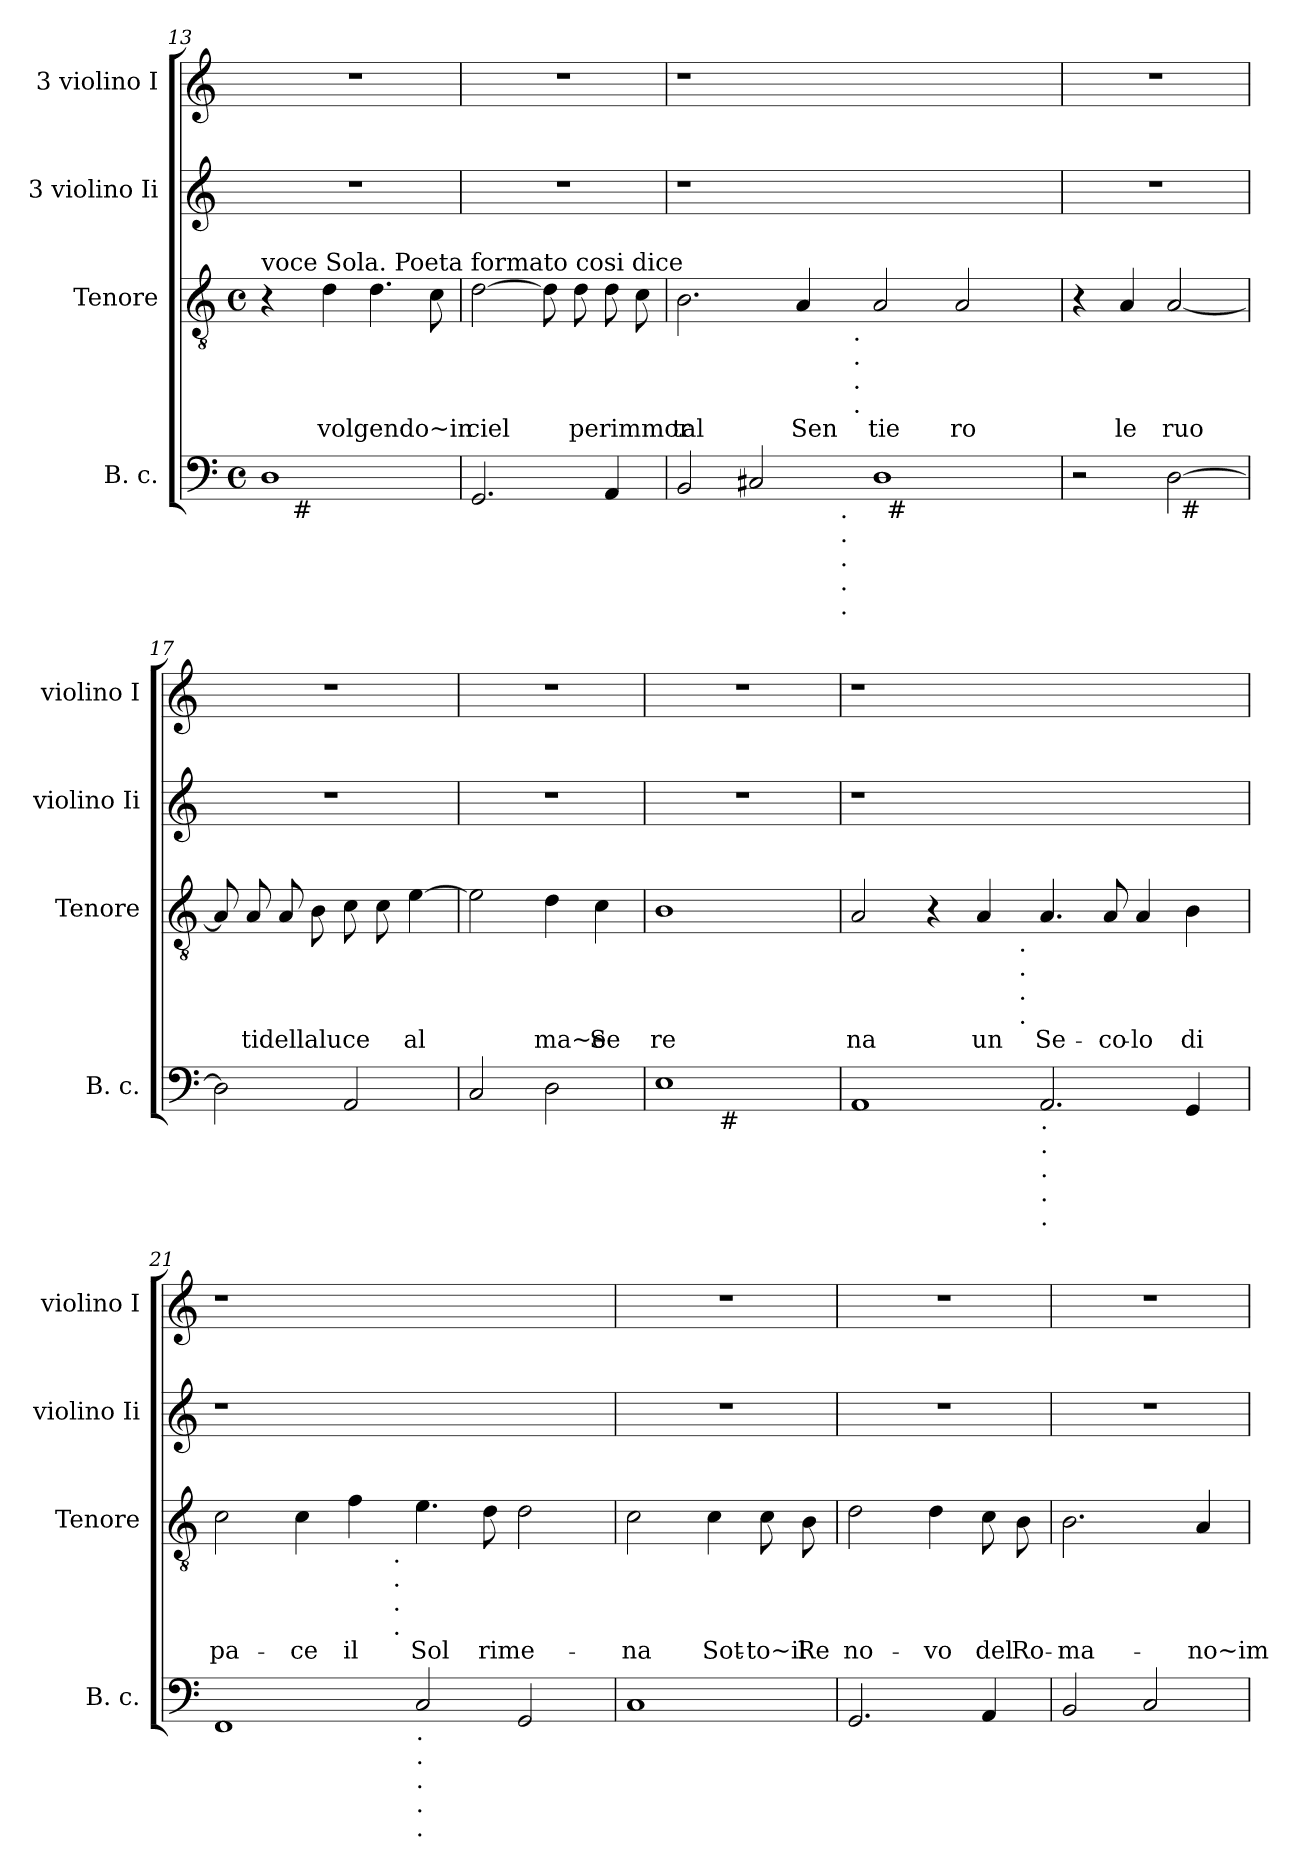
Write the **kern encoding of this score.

**kern	**kern	**text	**kern	**kern
*part4	*part3	*part3	*part2	*part1
*staff4	*staff3	*staff3	*staff2	*staff1
*I"B. c.	*I"Tenore	*	*I"3 violino Ii	*I"3 violino I
*I'B. c.	*I'Tenore	*	*I'violino Ii	*I'violino I
!!LO:PB:g=z
*clefF4	*clefGv2	*	*clefG2	*clefG2
*k[]	*k[]	*	*k[]	*k[]
*C:	*C:	*	*C:	*C:
*M4/4	*M4/4	*	*	*
*met(c)	*met(c)	*	*	*
=13	=13	=13	=13	=13
!	!LO:TX:a:t=voce Sola. Poeta formato cosi dice	!	!	!
*^	*	*	*	*
1D	8ryy	4r	.	1r	1r
!	!LO:TX:b:t=#	!	!	!	!
.	2..ryy	.	.	.	.
!	!	!	!LO:LY:b	!	!
.	.	4d\	volgendo~in	.	.
.	.	4.d\	.	.	.
.	.	8c\	.	.	.
=14	=14	=14	=14	=14	=14
!	!	!	!LO:LY:b	!	!
*v	*v	*	*	*	*
2.GG/	[>2d\	ciel	1r	1r
.	8d\]	.	.	.
!	!	!LO:LY:b	!	!
.	8d\	perimmor	.	.
4AA/	8d\	.	.	.
.	8c\	.	.	.
=15	=15	=15	=15	=15
!	!	!LO:LY:b	!	!
*^	*^	*	*	*
*	*^	*	*	*	*	*
2BB/	2ryy	1ryy	2.B\	2...ryy	tal	1r	1r
2C#X/	4ryy	.	.	.	.	.	.
!	!	!	!	!	!LO:LY:b	!	!
.	8ryy	.	4A/	.	Sen	.	.
.	32ryy	.	.	.	.	.	.
!	!LO:TX:b:t=.	!	!	!	!	!	!
!	!LO:TX:b:t=.	!	!	!	!	!	!
!	!LO:TX:b:t=.	!	!	!	!	!	!
!	!LO:TX:b:t=.	!	!	!	!	!	!
!	!LO:TX:b:t=.	!	!	!	!	!	!
.	1ryy	.	.	.	.	.	.
!	!	!	!	!LO:TX:b:t=.	!	!	!
!	!	!	!	!LO:TX:b:t=.	!	!	!
!	!	!	!	!LO:TX:b:t=.	!	!	!
!	!	!	!	!LO:TX:b:t=.	!	!	!
.	.	.	.	1ryy	.	.	.
!	!	!	!	!	!LO:LY:b	!	!
1D	.	32ryy	2A/	.	tie	1ryy	1ryy
!	!	!LO:TX:b:t=#	!	!	!	!	!
.	.	2ryy	.	.	.	.	.
!	!	!	!	!	!LO:LY:b	!	!
.	.	.	2A/	.	ro	.	.
.	.	4...ryy	.	.	.	.	.
.	16.ryy	.	.	.	.	.	.
.	.	.	.	16ryy	.	.	.
*	*v	*v	*	*	*	*	*
*	*	*v	*v	*	*	*
=16	=16	=16	=16	=16	=16
2r	2ryy	4r	.	1r	1r
!	!	!	!LO:LY:b	!	!
.	.	4A/	le	.	.
!	!	!	!LO:LY:b	!	!
[>2D\	32ryy	[<2A/	ruo	.	.
!	!LO:TX:b:t=#	!	!	!	!
.	4...ryy	.	.	.	.
*v	*v	*	*	*	*
=17	=17	=17	=17	=17
2D\]	8A/]	.	1r	1r
!	!	!LO:LY:b	!	!
.	8A/	tidellaluce	.	.
.	8A/	.	.	.
.	8B\	.	.	.
2AA/	8c\	.	.	.
.	8c\	.	.	.
!	!	!LO:LY:b	!	!
.	[>4e\	al	.	.
=18	=18	=18	=18	=18
2C/	2e\]	.	1r	1r
!	!	!LO:LY:b	!	!
2D\	4d\	ma~e	.	.
!	!	!LO:LY:b	!	!
.	4c\	Se	.	.
=19	=19	=19	=19	=19
!	!	!LO:LY:b	!	!
*^	*	*	*	*
1E	4ryy	1B	re	1r	1r
.	32ryy	.	.	.	.
!	!LO:TX:b:t=#	!	!	!	!
.	2ryy	.	.	.	.
.	8..ryy	.	.	.	.
!!LO:LB:g=z
=20	=20	=20	=20	=20	=20
!	!	!	!LO:LY:b	!	!
*v	*v	*^	*	*	*
1AA	2A/	2...ryy	na	1r	1r
.	4r	.	.	.	.
!	!	!	!LO:LY:b	!	!
.	4A/	.	un	.	.
!	!	!LO:TX:b:t=.	!	!	!
!	!	!LO:TX:b:t=.	!	!	!
!	!	!LO:TX:b:t=.	!	!	!
!	!	!LO:TX:b:t=.	!	!	!
.	.	1ryy	.	.	.
!LO:TX:b:t=.	!	!	!	!	!
!LO:TX:b:t=.	!	!	!	!	!
!LO:TX:b:t=.	!	!	!	!	!
!LO:TX:b:t=.	!	!	!	!	!
!LO:TX:b:t=.	!	!	!	!	!
!	!	!	!LO:LY:b	!	!
2.AA/	4.A/	.	Se-	1ryy	1ryy
!	!	!	!LO:LY:b	!	!
.	8A/	.	-co-	.	.
!	!	!	!LO:LY:b	!	!
.	4A/	.	-lo	.	.
!	!	!	!LO:LY:b	!	!
4GG/	4B\	.	di	.	.
.	.	16ryy	.	.	.
=21	=21	=21	=21	=21	=21
!	!	!	!LO:LY:b	!	!
1FF	2c\	2...ryy	pa-	1r	1r
!	!	!	!LO:LY:b	!	!
.	4c\	.	-ce	.	.
!	!	!	!LO:LY:b	!	!
.	4f\	.	il	.	.
!	!	!LO:TX:b:t=.	!	!	!
!	!	!LO:TX:b:t=.	!	!	!
!	!	!LO:TX:b:t=.	!	!	!
!	!	!LO:TX:b:t=.	!	!	!
.	.	1ryy	.	.	.
!LO:TX:b:t=.	!	!	!	!	!
!LO:TX:b:t=.	!	!	!	!	!
!LO:TX:b:t=.	!	!	!	!	!
!LO:TX:b:t=.	!	!	!	!	!
!LO:TX:b:t=.	!	!	!	!	!
!	!	!	!LO:LY:b	!	!
2C/	4.e\	.	Sol	1ryy	1ryy
!	!	!	!LO:LY:b	!	!
.	8d\	.	rime-	.	.
2GG/	2d\	.	.	.	.
.	.	16ryy	.	.	.
=22	=22	=22	=22	=22	=22
!	!	!	!LO:LY:b	!	!
*	*v	*v	*	*	*
1C	2c\	-na	1r	1r
!	!	!LO:LY:b	!	!
.	4c\	Sot-	.	.
!	!	!LO:LY:b	!	!
.	8c\	-to~il	.	.
!	!	!LO:LY:b	!	!
.	8B\	Re	.	.
=23	=23	=23	=23	=23
!	!	!LO:LY:b	!	!
2.GG/	2d\	no-	1r	1r
!	!	!LO:LY:b	!	!
.	4d\	-vo	.	.
!	!	!LO:LY:b	!	!
4AA/	8c\	del	.	.
!	!	!LO:LY:b	!	!
.	8B\	Ro-	.	.
=24	=24	=24	=24	=24
!	!	!LO:LY:b	!	!
2BB/	2.B\	-ma-	1r	1r
2C/	.	.	.	.
!	!	!LO:LY:b	!	!
.	4A/	-no~im-	.	.
=	=	=	=	=
*-	*-	*-	*-	*-
